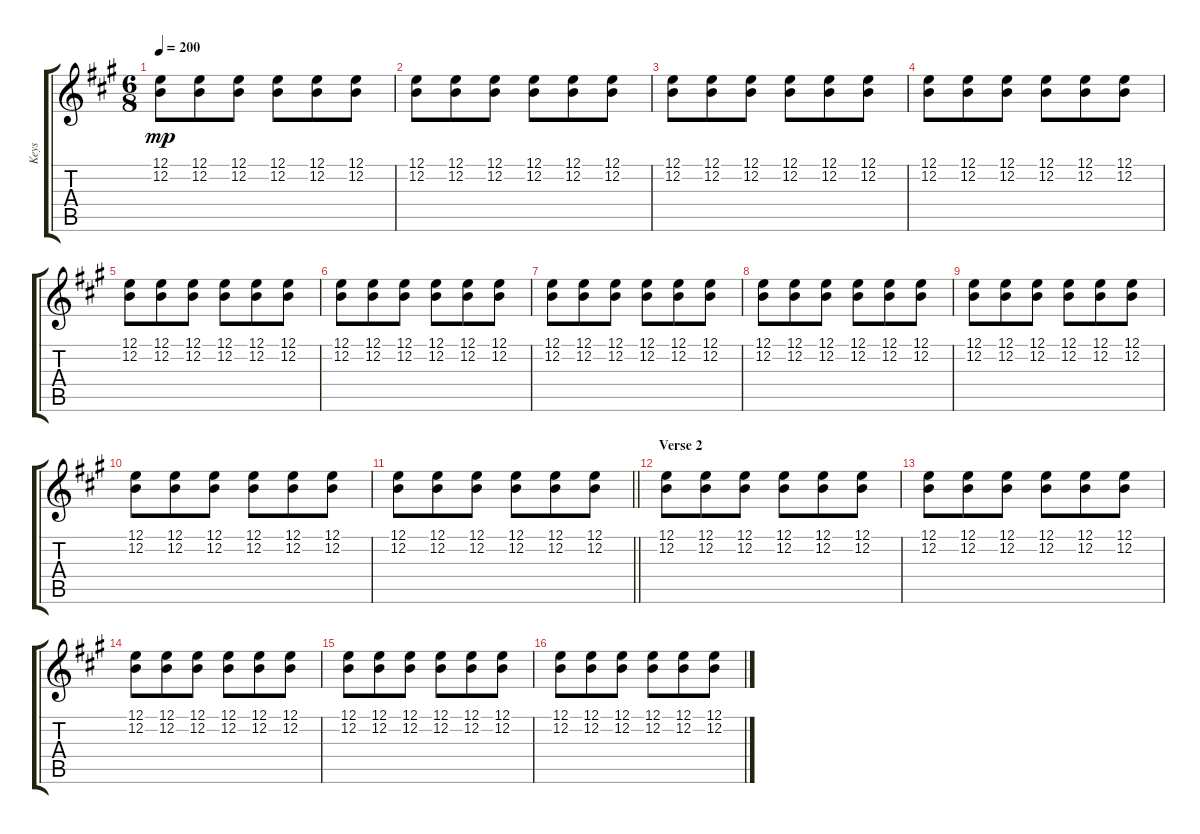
\track ("Keys" "Keys") {instrument lead6voice}
\staff {score tabs}
\tuning (E4 B3 G3 D3 A2 E2) {hide}
\ts (6 8)
\tempo 200
\clef g2
\ks f#minor
(12.1 12.2).8{dy mp} (12.1 12.2).8 (12.1 12.2).8 (12.1 12.2).8 (12.1 12.2).8 (12.1 12.2).8 |
(12.1 12.2).8 (12.1 12.2).8 (12.1 12.2).8 (12.1 12.2).8 (12.1 12.2).8 (12.1 12.2).8 |
(12.1 12.2).8 (12.1 12.2).8 (12.1 12.2).8 (12.1 12.2).8 (12.1 12.2).8 (12.1 12.2).8 |
(12.1 12.2).8 (12.1 12.2).8 (12.1 12.2).8 (12.1 12.2).8 (12.1 12.2).8 (12.1 12.2).8 |
(12.1 12.2).8 (12.1 12.2).8 (12.1 12.2).8 (12.1 12.2).8 (12.1 12.2).8 (12.1 12.2).8 |
(12.1 12.2).8 (12.1 12.2).8 (12.1 12.2).8 (12.1 12.2).8 (12.1 12.2).8 (12.1 12.2).8 |
(12.1 12.2).8 (12.1 12.2).8 (12.1 12.2).8 (12.1 12.2).8 (12.1 12.2).8 (12.1 12.2).8 |
(12.1 12.2).8 (12.1 12.2).8 (12.1 12.2).8 (12.1 12.2).8 (12.1 12.2).8 (12.1 12.2).8 |
(12.1 12.2).8 (12.1 12.2).8 (12.1 12.2).8 (12.1 12.2).8 (12.1 12.2).8 (12.1 12.2).8 |
(12.1 12.2).8 (12.1 12.2).8 (12.1 12.2).8 (12.1 12.2).8 (12.1 12.2).8 (12.1 12.2).8 |
\barLineRight lightlight
(12.1 12.2).8 (12.1 12.2).8 (12.1 12.2).8 (12.1 12.2).8 (12.1 12.2).8 (12.1 12.2).8 |
\section ("" "Verse 2")
(12.1 12.2).8 (12.1 12.2).8 (12.1 12.2).8 (12.1 12.2).8 (12.1 12.2).8 (12.1 12.2).8 |
(12.1 12.2).8 (12.1 12.2).8 (12.1 12.2).8 (12.1 12.2).8 (12.1 12.2).8 (12.1 12.2).8 |
(12.1 12.2).8 (12.1 12.2).8 (12.1 12.2).8 (12.1 12.2).8 (12.1 12.2).8 (12.1 12.2).8 |
(12.1 12.2).8 (12.1 12.2).8 (12.1 12.2).8 (12.1 12.2).8 (12.1 12.2).8 (12.1 12.2).8 |
(12.1 12.2).8 (12.1 12.2).8 (12.1 12.2).8 (12.1 12.2).8 (12.1 12.2).8 (12.1 12.2).8
